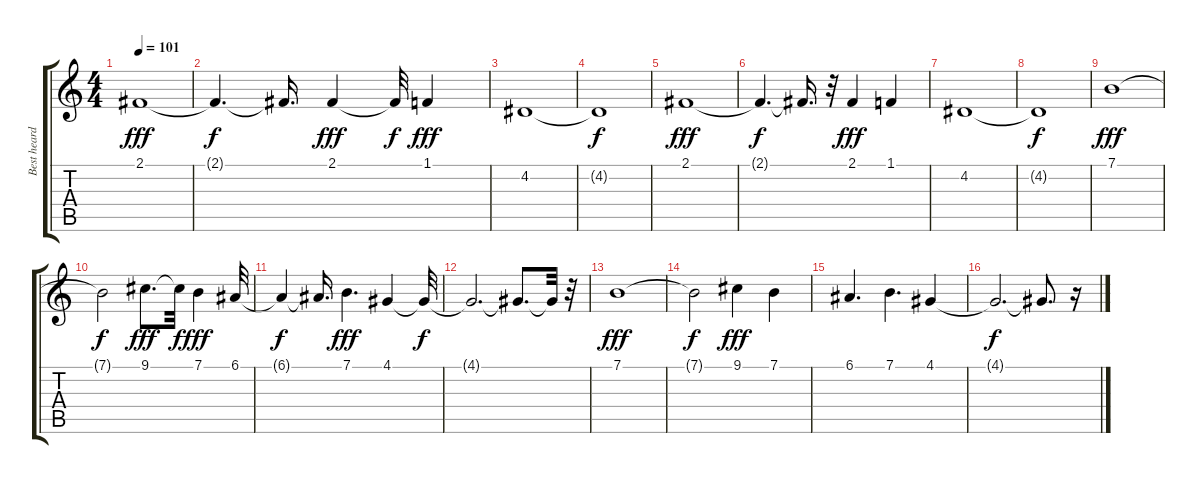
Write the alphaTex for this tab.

\track ("Best heard with Gravis Ultrasound Max" "Best heard") {instrument synthstrings2}
\staff {score tabs}
\tuning (E4 B3 G3 D3 A2 E2) {hide}
\ts (4 4)
\tempo 101
\clef g2
\ks c
2.1.1{dy fff} |
2.1{t}.4{d dy f} 2.1{t}.16{d} 2.1.4{dy fff} 2.1{t}.32{dy f} 1.1.4{dy fff} |
4.2.1 |
4.2{t}.1{dy f} |
2.1.1{dy fff} |
2.1{t}.4{d dy f} 2.1{t}.16{d} r.32 2.1.4{dy fff} 1.1.4 |
4.2.1 |
4.2{t}.1{dy f} |
7.1.1{dy fff} |
7.1{t}.2{dy f} 9.1.8{d dy fff} 9.1{t}.32{dy f} 7.1.4{dy fff} 6.1.32 |
6.1{t}.4{dy f} 6.1{t}.16{d} 7.1.4{d dy fff} 4.1.4 4.1{t}.32{dy f} |
4.1{t}.2{d} 4.1{t}.8{d} 4.1{t}.32 r.32 |
7.1.1{dy fff} |
7.1{t}.2{dy f} 9.1.4{dy fff} 7.1.4 |
6.1.4{d} 7.1.4{d} 4.1.4 |
4.1{t}.2{d dy f} 4.1{t}.8{d} r.16
